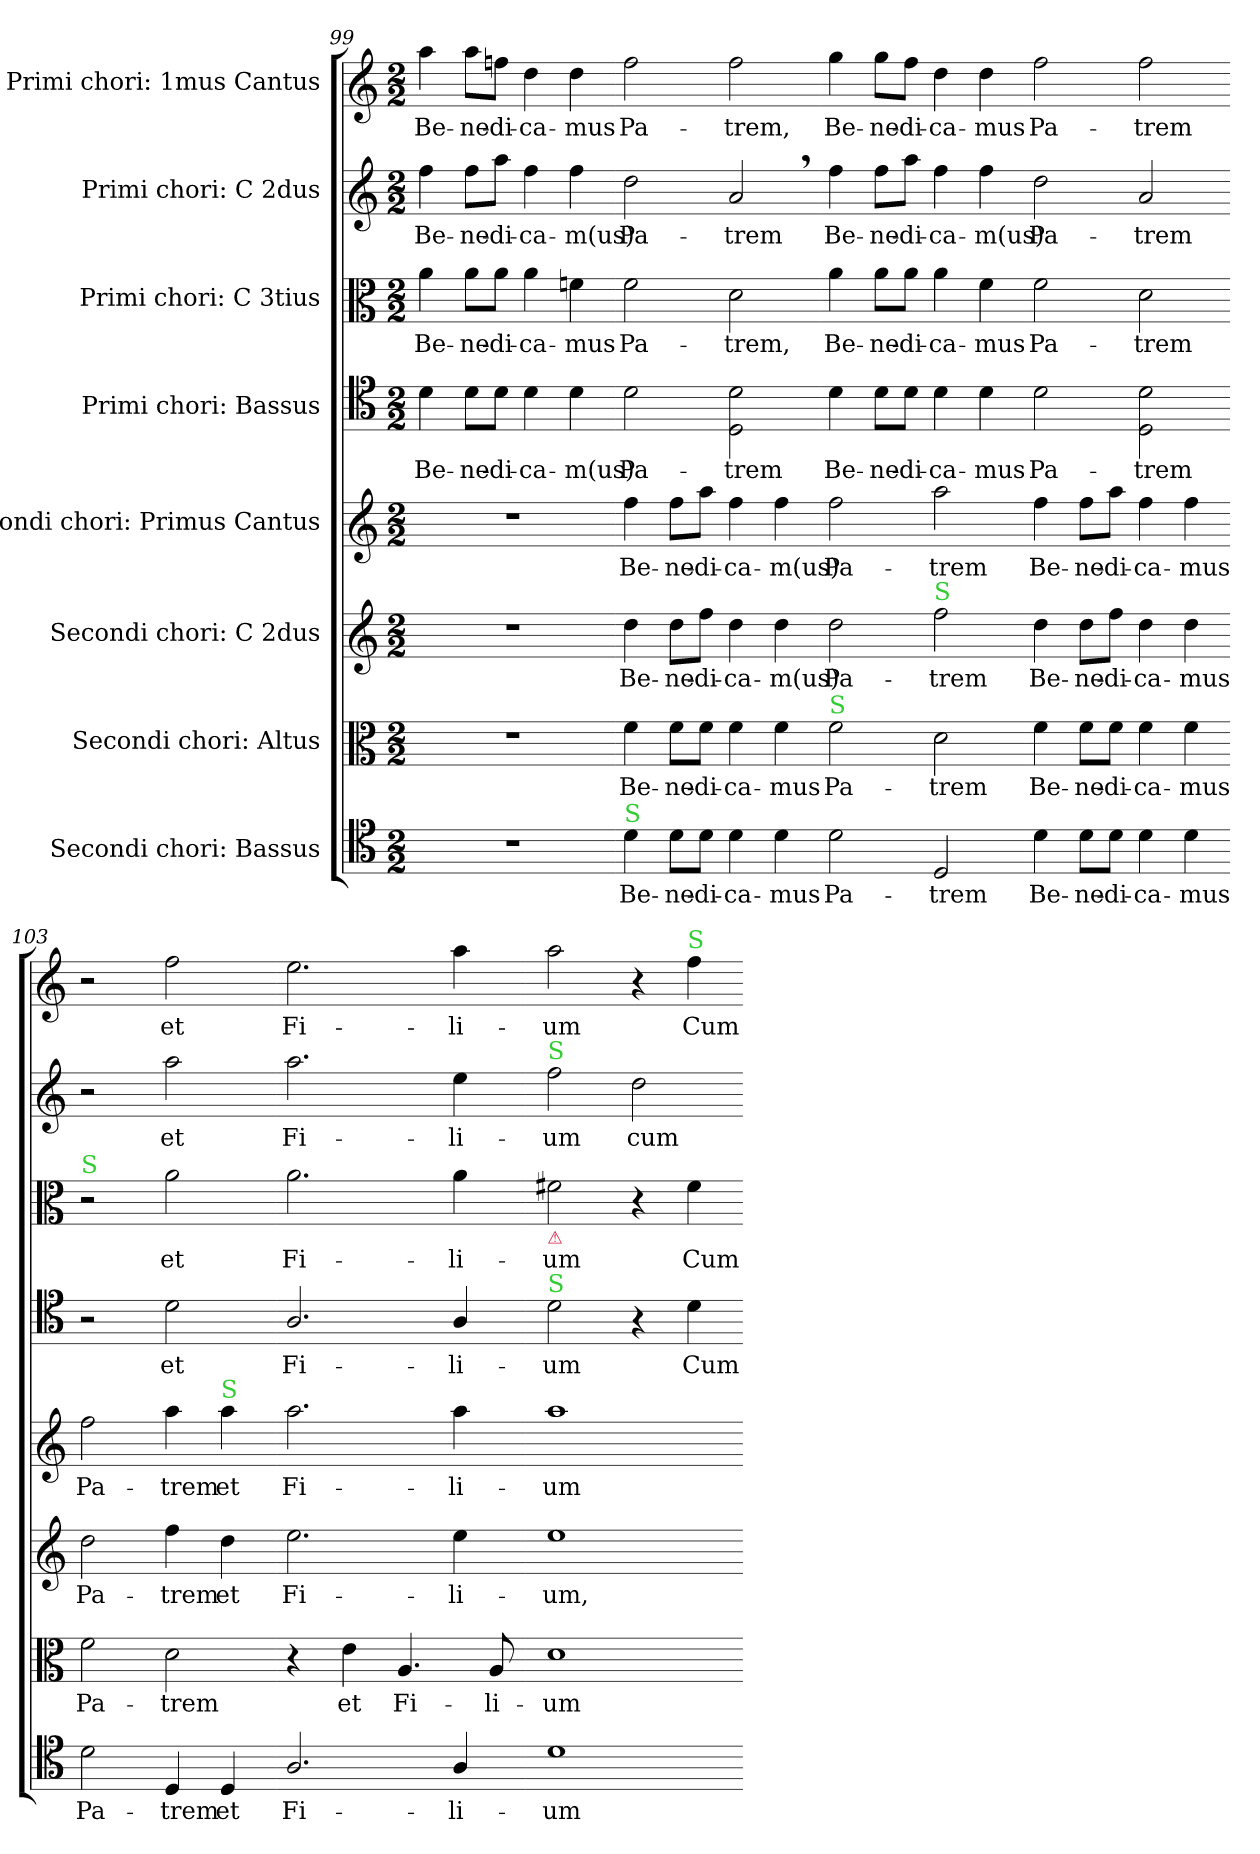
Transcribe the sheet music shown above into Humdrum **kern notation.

**kern	**text	**kern	**text	**kern	**text	**kern	**text	**kern	**text	**kern	**text	**kern	**text	**kern	**text
*part8	*part8	*part7	*part7	*part6	*part6	*part5	*part5	*part4	*part4	*part3	*part3	*part2	*part2	*part1	*part1
*staff8	*staff8	*staff7	*staff7	*staff6	*staff6	*staff5	*staff5	*staff4	*staff4	*staff3	*staff3	*staff2	*staff2	*staff1	*staff1
*I"Secondi chori: Bassus	*	*I"Secondi chori: Altus	*	*I"Secondi chori: C 2dus	*	*I"Secondi chori: Primus Cantus	*	*I"Primi chori: Bassus	*	*I"Primi chori: C 3tius	*	*I"Primi chori: C 2dus	*	*I"Primi chori: 1mus Cantus	*
*clefC4	*	*clefC3	*	*clefG2	*	*clefG2	*	*clefC4	*	*clefC3	*	*clefG2	*	*clefG2	*
*k[]	*	*k[]	*	*k[]	*	*k[]	*	*k[]	*	*k[]	*	*k[]	*	*k[]	*
*M2/2	*	*M2/2	*	*M2/2	*	*M2/2	*	*M2/2	*	*M2/2	*	*M2/2	*	*M2/2	*
=99	=99	=99	=99	=99	=99	=99	=99	=99	=99	=99	=99	=99	=99	=99	=99
1r	.	1r	.	1r	.	1r	.	4d\	Be-	4a\	Be-	4ff\	Be-	4aa\	Be-
.	.	.	.	.	.	.	.	8d\L	-ne-	8a\L	-ne-	8ff\L	-ne-	8aa\L	-ne-
.	.	.	.	.	.	.	.	8d\J	-di-	8a\J	-di-	8aa\J	-di-	8ffn\J	-di-
.	.	.	.	.	.	.	.	4d\	-ca-	4a\	-ca-	4ff\	-ca-	4dd\	-ca-
.	.	.	.	.	.	.	.	4d\	-m(us)	4fn\	-mus	4ff\	-m(us)	4dd\	-mus
=100-	=100-	=100-	=100-	=100-	=100-	=100-	=100-	=100-	=100-	=100-	=100-	=100-	=100-	=100-	=100-
!LO:TX:a:color=limegreen:t=S	!	!	!	!	!	!	!	!	!	!	!	!	!	!	!
4d\	Be-	4f\	Be-	4dd\	Be-	4ff\	Be-	2d\	Pa-	2f\	Pa-	2dd\	Pa-	2ff\	Pa-
8d\L	-ne-	8f\L	-ne-	8dd\L	-ne-	8ff\L	-ne-	.	.	.	.	.	.	.	.
8d\J	-di-	8f\J	-di-	8ff\J	-di-	8aa\J	-di-	.	.	.	.	.	.	.	.
4d\	-ca-	4f\	-ca-	4dd\	-ca-	4ff\	-ca-	2D\ 2d\	-trem	2d\	-trem,	2a,</	-trem	2ff\	-trem,
4d\	-mus	4f\	-mus	4dd\	-m(us)	4ff\	-m(us)	.	.	.	.	.	.	.	.
=101-	=101-	=101-	=101-	=101-	=101-	=101-	=101-	=101-	=101-	=101-	=101-	=101-	=101-	=101-	=101-
!	!	!LO:TX:a:color=limegreen:t=S	!	!	!	!	!	!	!	!	!	!	!	!	!
!	!	!	!	!	!	!	!	!	!LO:LY:i	!	!LO:LY:i	!	!LO:LY:i	!	!LO:LY:i
2d\	Pa-	2f\	Pa-	2dd\	Pa-	2ff\	Pa-	4d\	Be-	4a\	Be-	4ff\	Be-	4gg\	Be-
!	!	!	!	!	!	!	!	!	!LO:LY:i	!	!LO:LY:i	!	!LO:LY:i	!	!LO:LY:i
.	.	.	.	.	.	.	.	8d\L	-ne-	8a\L	-ne-	8ff\L	-ne-	8gg\L	-ne-
!	!	!	!	!	!	!	!	!	!LO:LY:i	!	!LO:LY:i	!	!LO:LY:i	!	!LO:LY:i
.	.	.	.	.	.	.	.	8d\J	-di-	8a\J	-di-	8aa\J	-di-	8ff\J	-di-
!	!	!	!	!LO:TX:a:color=limegreen:t=S	!	!	!	!	!	!	!	!	!	!	!
!	!	!	!	!	!	!	!	!	!LO:LY:i	!	!LO:LY:i	!	!LO:LY:i	!	!LO:LY:i
2D/	-trem	2d\	-trem	2ff\	-trem	2aa\	-trem	4d\	-ca-	4a\	-ca-	4ff\	-ca-	4dd\	-ca-
!	!	!	!	!	!	!	!	!	!LO:LY:i	!	!LO:LY:i	!	!LO:LY:i	!	!LO:LY:i
.	.	.	.	.	.	.	.	4d\	-mus	4f\	-mus	4ff\	-m(us)	4dd\	-mus
=102-	=102-	=102-	=102-	=102-	=102-	=102-	=102-	=102-	=102-	=102-	=102-	=102-	=102-	=102-	=102-
!	!LO:LY:i	!	!	!	!	!	!LO:LY:i	!	!LO:LY:i	!	!LO:LY:i	!	!LO:LY:i	!	!LO:LY:i
4d\	Be-	4f\	Be-	4dd\	Be-	4ff\	Be-	2d\	Pa-	2f\	Pa-	2dd\	Pa-	2ff\	Pa-
!	!LO:LY:i	!	!	!	!	!	!LO:LY:i	!	!	!	!	!	!	!	!
8d\L	-ne-	8f\L	-ne-	8dd\L	-ne-	8ff\L	-ne-	.	.	.	.	.	.	.	.
!	!LO:LY:i	!	!	!	!	!	!LO:LY:i	!	!	!	!	!	!	!	!
8d\J	-di-	8f\J	-di-	8ff\J	-di-	8aa\J	-di-	.	.	.	.	.	.	.	.
!	!LO:LY:i	!	!	!	!	!	!LO:LY:i	!	!LO:LY:i	!	!LO:LY:i	!	!LO:LY:i	!	!LO:LY:i
4d\	-ca-	4f\	-ca-	4dd\	-ca-	4ff\	-ca-	2D\ 2d\	-trem	2d\	-trem	2a/	-trem	2ff\	-trem
!	!LO:LY:i	!	!	!	!	!	!LO:LY:i	!	!	!	!	!	!	!	!
4d\	-mus	4f\	-mus	4dd\	-mus	4ff\	-mus	.	.	.	.	.	.	.	.
=103-	=103-	=103-	=103-	=103-	=103-	=103-	=103-	=103-	=103-	=103-	=103-	=103-	=103-	=103-	=103-
!	!	!	!	!	!	!	!	!	!	!LO:TX:a:color=limegreen:t=S	!	!	!	!	!
!	!LO:LY:i	!	!	!	!	!	!LO:LY:i	!	!	!	!	!	!	!	!
2d\	Pa-	2f\	Pa-	2dd\	Pa-	2ff\	Pa-	2r	.	2r	.	2r	.	2r	.
!	!LO:LY:i	!	!	!	!	!	!LO:LY:i	!	!	!	!	!	!	!	!
4D/	-trem	2d\	-trem	4ff\	-trem	4aa\	-trem	2d\	et	2a\	et	2aa\	et	2ff\	et
!	!	!	!	!	!	!LO:TX:a:color=limegreen:t=S	!	!	!	!	!	!	!	!	!
4D/	et	.	.	4dd\	et	4aa\	et	.	.	.	.	.	.	.	.
=104-	=104-	=104-	=104-	=104-	=104-	=104-	=104-	=104-	=104-	=104-	=104-	=104-	=104-	=104-	=104-
2.A/	Fi-	4r	.	2.ee\	Fi-	2.aa\	Fi-	2.A/	Fi-	2.a\	Fi-	2.aa\	Fi-	2.ee\	Fi-
.	.	4e\	et	.	.	.	.	.	.	.	.	.	.	.	.
.	.	4.A/	Fi-	.	.	.	.	.	.	.	.	.	.	.	.
4A/	-li-	.	.	4ee\	-li-	4aa\	-li-	4A/	-li-	4a\	-li-	4ee\	-li-	4aa\	-li-
.	.	8A/	-li-	.	.	.	.	.	.	.	.	.	.	.	.
=105-	=105-	=105-	=105-	=105-	=105-	=105-	=105-	=105-	=105-	=105-	=105-	=105-	=105-	=105-	=105-
!	!	!	!	!	!	!	!	!	!	!	!	!LO:TX:a:color=limegreen:t=S	!	!	!
!	!	!	!	!	!	!	!	!	!	!LO:TX:b:color=crimson:t=⚠	!	!	!	!	!
!	!	!	!	!	!	!	!	!LO:TX:a:color=limegreen:t=S	!	!	!	!	!	!	!
1d	-um	1d	-um	1ee	-um,	1aa	-um	2d\	-um	2f#X\	-um	2ff\	-um	2aa\	-um
.	.	.	.	.	.	.	.	4r	.	4r	.	2dd\	cum	4r	.
!	!	!	!	!	!	!	!	!	!	!	!	!	!	!LO:TX:a:color=limegreen:t=S	!
.	.	.	.	.	.	.	.	4d\	Cum	4f#\	Cum	.	.	4ff\	Cum
=-	=-	=-	=-	=-	=-	=-	=-	=-	=-	=-	=-	=-	=-	=-	=-
*-	*-	*-	*-	*-	*-	*-	*-	*-	*-	*-	*-	*-	*-	*-	*-
